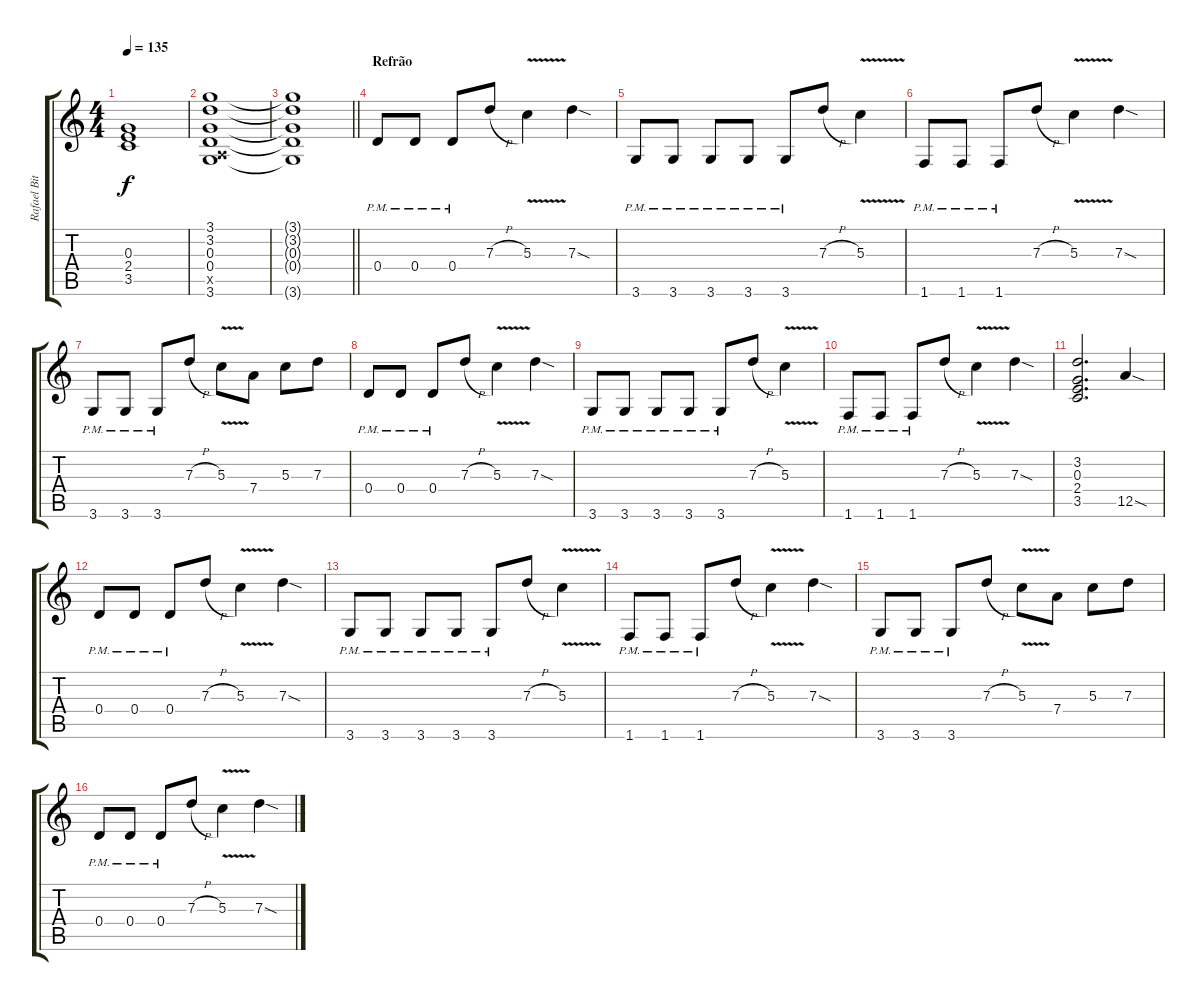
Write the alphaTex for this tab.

\track ("Rafael Bittencourt" "Rafael Bit") {instrument overdrivenguitar}
\staff {score tabs}
\tuning (E4 B3 G3 D3 A2 E2) {hide}
\ts (4 4)
\tempo 135
\clef g2
\ks c
(0.3{t} 2.4{t} 3.5{t}).1{dy f} |
(3.1 3.2 0.3 0.4 0.5{x} 3.6).1 |
\barLineRight lightlight
(3.1{t} 3.2{t} 0.3{t} 0.4{t} 3.6{t}).1 |
\section ("" "Refrão")
0.4{pm}.8 0.4{pm}.8 0.4{pm}.8 7.3{h}.8 5.3{v}.4 7.3{sod}.4 |
3.6{pm}.8 3.6{pm}.8 3.6{pm}.8 3.6{pm}.8 3.6{pm}.8 7.3{h}.8 5.3{v}.4 |
1.6{pm}.8 1.6{pm}.8 1.6{pm}.8 7.3{h}.8 5.3{v}.4 7.3{sod}.4 |
3.6{pm}.8 3.6{pm}.8 3.6{pm}.8 7.3{h}.8 5.3{v}.8 7.4.8 5.3.8 7.3.8 |
0.4{pm}.8 0.4{pm}.8 0.4{pm}.8 7.3{h}.8 5.3{v}.4 7.3{sod}.4 |
3.6{pm}.8 3.6{pm}.8 3.6{pm}.8 3.6{pm}.8 3.6{pm}.8 7.3{h}.8 5.3{v}.4 |
1.6{pm}.8 1.6{pm}.8 1.6{pm}.8 7.3{h}.8 5.3{v}.4 7.3{sod}.4 |
(3.2 0.3 2.4 3.5).2{d} 12.5{sod}.4 |
0.4{pm}.8 0.4{pm}.8 0.4{pm}.8 7.3{h}.8 5.3{v}.4 7.3{sod}.4 |
3.6{pm}.8 3.6{pm}.8 3.6{pm}.8 3.6{pm}.8 3.6{pm}.8 7.3{h}.8 5.3{v}.4 |
1.6{pm}.8 1.6{pm}.8 1.6{pm}.8 7.3{h}.8 5.3{v}.4 7.3{sod}.4 |
3.6{pm}.8 3.6{pm}.8 3.6{pm}.8 7.3{h}.8 5.3{v}.8 7.4.8 5.3.8 7.3.8 |
0.4{pm}.8 0.4{pm}.8 0.4{pm}.8 7.3{h}.8 5.3{v}.4 7.3{sod}.4
